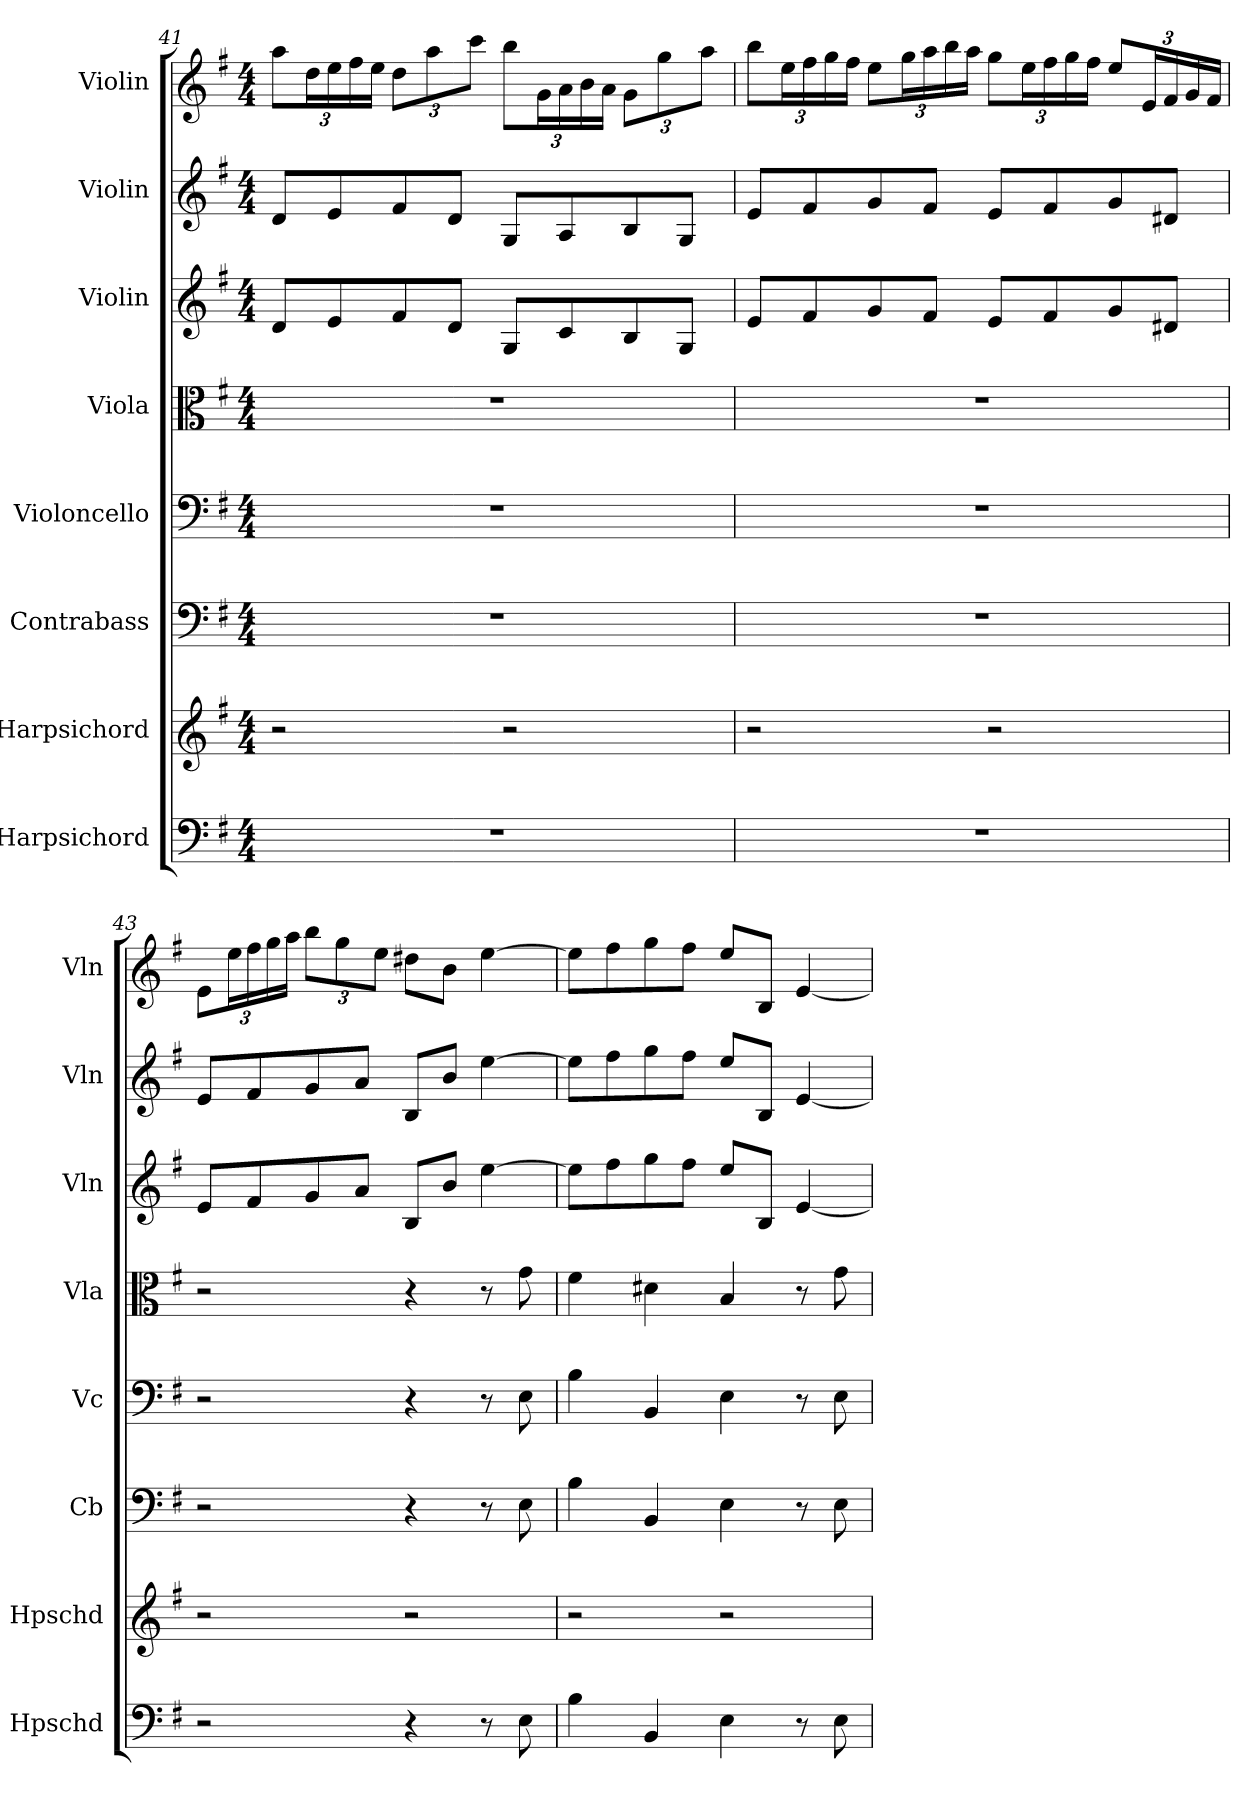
**kern	**kern	**kern	**kern	**kern	**kern	**kern	**kern
*part8	*part7	*part6	*part5	*part4	*part3	*part2	*part1
*staff8	*staff7	*staff6	*staff5	*staff4	*staff3	*staff2	*staff1
*I"Harpsichord	*I"Harpsichord	*I"Contrabass	*I"Violoncello	*I"Viola	*I"Violin	*I"Violin	*I"Violin
*I'Hpschd	*I'Hpschd	*I'Cb	*I'Vc	*I'Vla	*I'Vln	*I'Vln	*I'Vln
*clefF4	*clefG2	*clefF4	*clefF4	*clefC3	*clefG2	*clefG2	*clefG2
*k[f#]	*k[f#]	*k[f#]	*k[f#]	*k[f#]	*k[f#]	*k[f#]	*k[f#]
*M4/4	*M4/4	*M4/4	*M4/4	*M4/4	*M4/4	*M4/4	*M4/4
=41	=41	=41	=41	=41	=41	=41	=41
1r	2r	1r	1r	1r	8d/L	8d/L	12aa\L
.	.	.	.	.	.	.	24dd\L
.	.	.	.	.	8e/	8e/	24ee\
.	.	.	.	.	.	.	24ff#\
.	.	.	.	.	.	.	24ee\JJ
.	.	.	.	.	8f#/	8f#/	12dd\L
.	.	.	.	.	.	.	12aa\
.	.	.	.	.	8d/J	8d/J	.
.	.	.	.	.	.	.	12ccc\J
.	2r	.	.	.	8G/L	8G/L	12bb\L
.	.	.	.	.	.	.	24g\L
.	.	.	.	.	8c/	8A/	24a\
.	.	.	.	.	.	.	24b\
.	.	.	.	.	.	.	24a\JJ
.	.	.	.	.	8B/	8B/	12g\L
.	.	.	.	.	.	.	12gg\
.	.	.	.	.	8G/J	8G/J	.
.	.	.	.	.	.	.	12aa\J
=42	=42	=42	=42	=42	=42	=42	=42
1r	2r	1r	1r	1r	8e/L	8e/L	12bb\L
.	.	.	.	.	.	.	24ee\L
.	.	.	.	.	8f#/	8f#/	24ff#\
.	.	.	.	.	.	.	24gg\
.	.	.	.	.	.	.	24ff#\JJ
.	.	.	.	.	8g/	8g/	12ee\L
.	.	.	.	.	.	.	24gg\L
.	.	.	.	.	8f#/J	8f#/J	24aa\
.	.	.	.	.	.	.	24bb\
.	.	.	.	.	.	.	24aa\JJ
.	2r	.	.	.	8e/L	8e/L	12gg\L
.	.	.	.	.	.	.	24ee\L
.	.	.	.	.	8f#/	8f#/	24ff#\
.	.	.	.	.	.	.	24gg\
.	.	.	.	.	.	.	24ff#\JJ
.	.	.	.	.	8g/	8g/	12ee/L
.	.	.	.	.	.	.	24e/L
.	.	.	.	.	8d#X/J	8d#X/J	24f#/
.	.	.	.	.	.	.	24g/
.	.	.	.	.	.	.	24f#/JJ
=43	=43	=43	=43	=43	=43	=43	=43
2r	2r	2r	2r	2r	8e/L	8e/L	12e\L
.	.	.	.	.	.	.	24ee\L
.	.	.	.	.	8f#/	8f#/	24ff#\
.	.	.	.	.	.	.	24gg\
.	.	.	.	.	.	.	24aa\JJ
.	.	.	.	.	8g/	8g/	12bb\L
.	.	.	.	.	.	.	12gg\
.	.	.	.	.	8a/J	8a/J	.
.	.	.	.	.	.	.	12ee\J
4r	2r	4r	4r	4r	8B/L	8B/L	8dd#X\L
.	.	.	.	.	8b/J	8b/J	8b\J
8r	.	8r	8r	8r	[4ee\	[4ee\	[4ee\
8E\	.	8E\	8E\	8g\	.	.	.
=44	=44	=44	=44	=44	=44	=44	=44
4B\	2r	4B\	4B\	4f#\	8ee\L]	8ee\L]	8ee\L]
.	.	.	.	.	8ff#\	8ff#\	8ff#\
4BB/	.	4BB/	4BB/	4d#X\	8gg\	8gg\	8gg\
.	.	.	.	.	8ff#\J	8ff#\J	8ff#\J
4E\	2r	4E\	4E\	4B/	8ee/L	8ee/L	8ee/L
.	.	.	.	.	8B/J	8B/J	8B/J
8r	.	8r	8r	8r	[4e/	[4e/	[4e/
8E\	.	8E\	8E\	8g\	.	.	.
=	=	=	=	=	=	=	=
*-	*-	*-	*-	*-	*-	*-	*-
